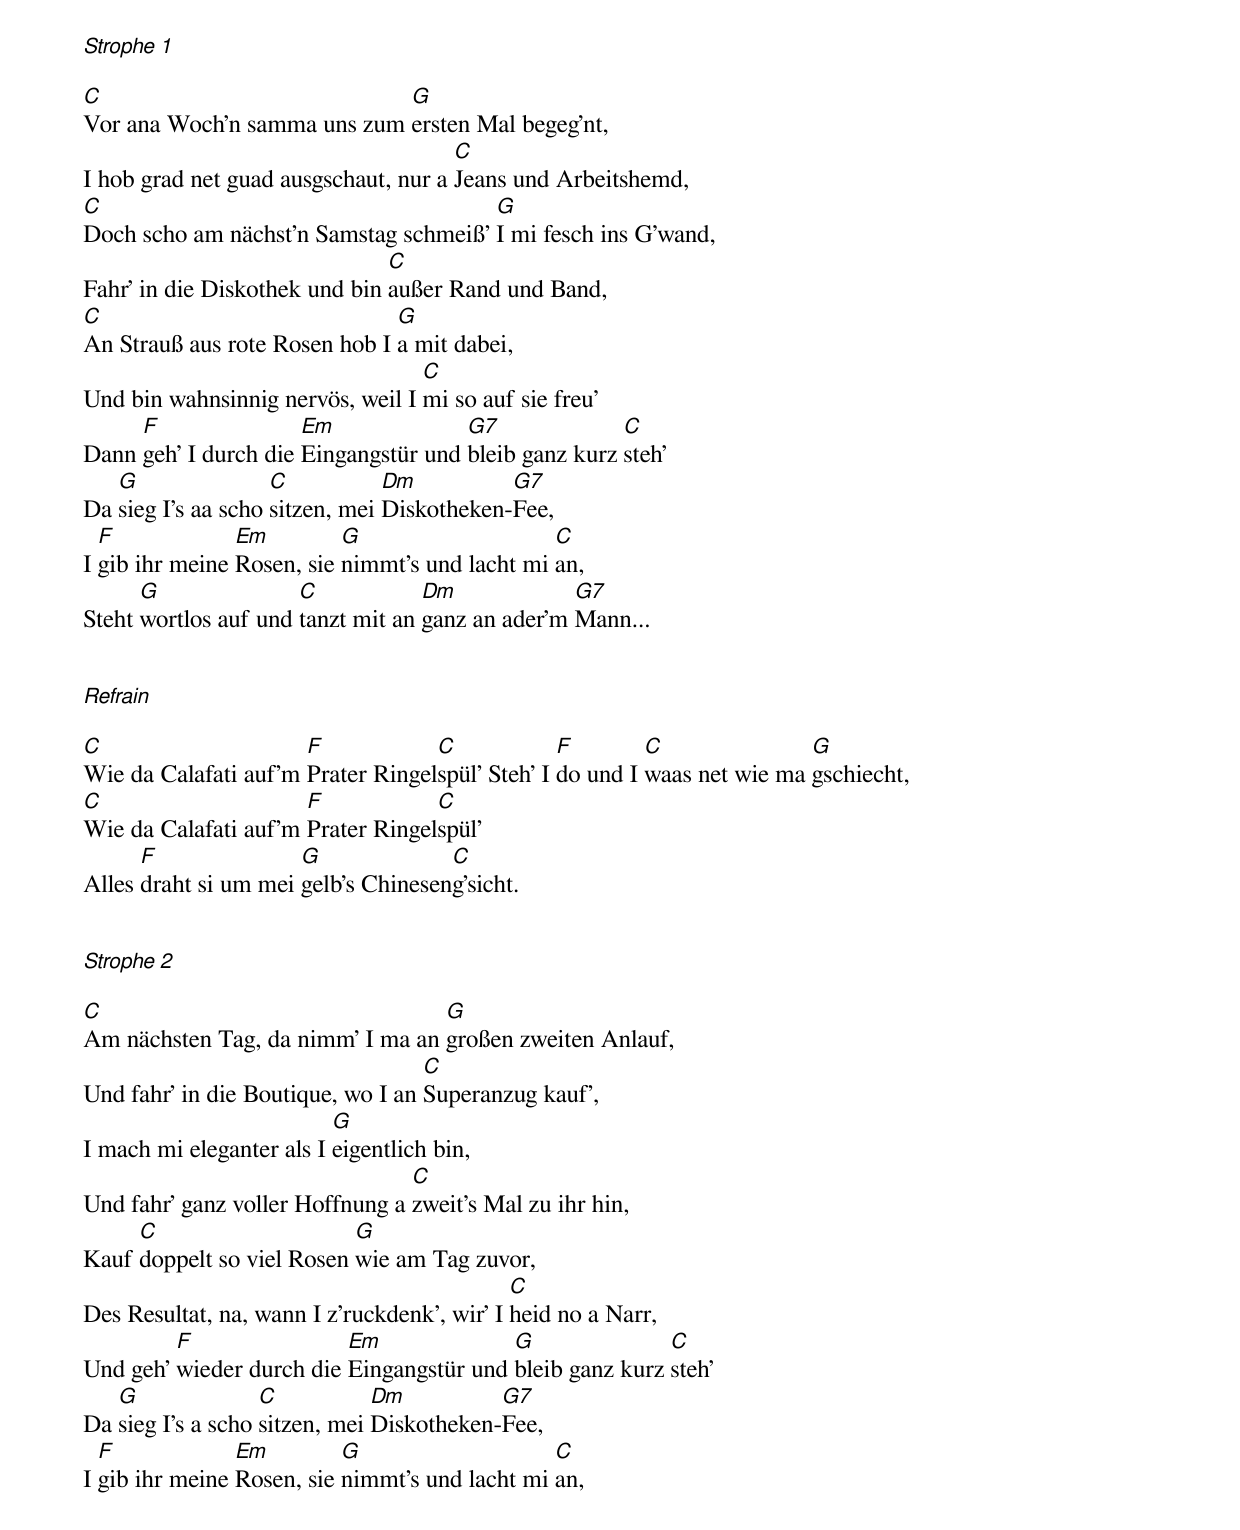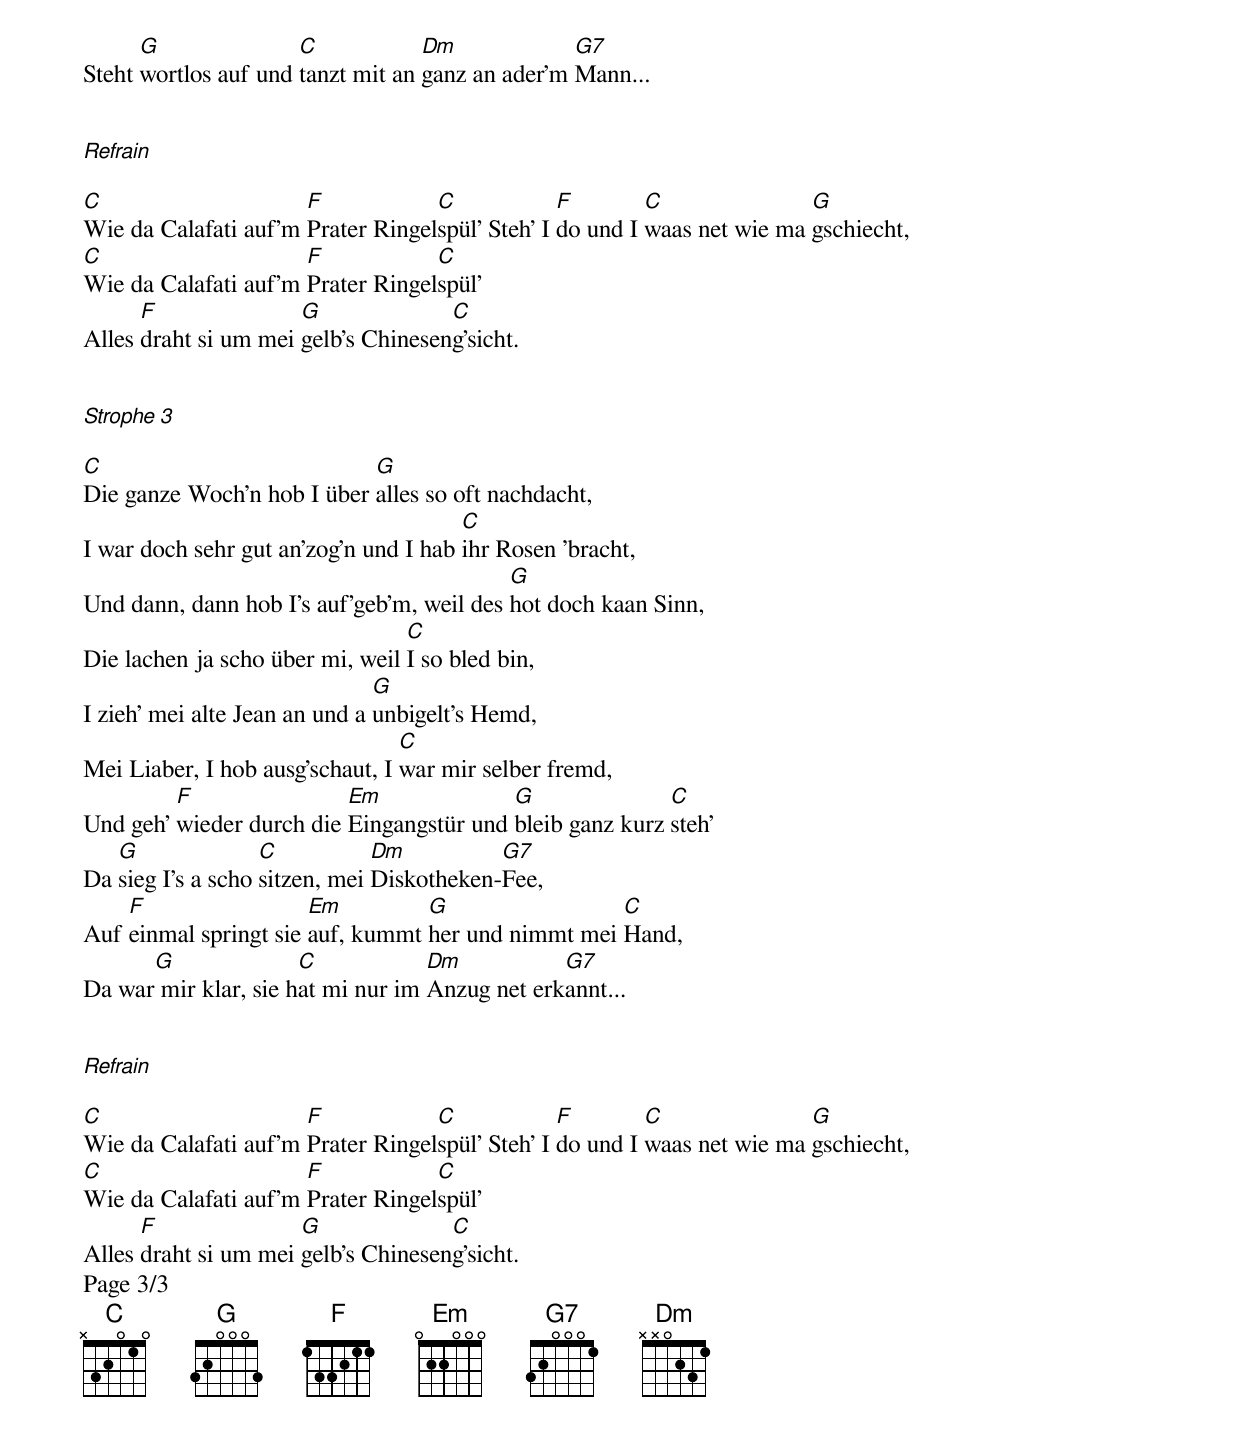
[Strophe 1]

[C]Vor ana Woch'n samma uns zum [G]ersten Mal begeg'nt,
I hob grad net guad ausgschaut, nur a [C]Jeans und Arbeitshemd,
[C]Doch scho am nächst'n Samstag schmeiß' [G]I mi fesch ins G'wand,
Fahr' in die Diskothek und bin [C]außer Rand und Band,
[C]An Strauß aus rote Rosen hob I [G]a mit dabei,
Und bin wahnsinnig nervös, weil I [C]mi so auf sie freu'
Dann [F]geh' I durch die [Em]Eingangstür und [G7]bleib ganz kurz [C]steh'
Da [G]sieg I's aa scho [C]sitzen, mei [Dm]Diskotheken-[G7]Fee,
I [F]gib ihr meine [Em]Rosen, sie [G]nimmt's und lacht mi [C]an,
Steht [G]wortlos auf und [C]tanzt mit an [Dm]ganz an ader'm [G7]Mann...


[Refrain]

[C]Wie da Calafati auf'm [F]Prater Ringel[C]spül' Steh' I [F]do und I [C]waas net wie ma [G]gschiecht,
[C]Wie da Calafati auf'm [F]Prater Ringel[C]spül'
Alles [F]draht si um mei [G]gelb's Chinesen[C]g'sicht.


[Strophe 2]

[C]Am nächsten Tag, da nimm' I ma an [G]großen zweiten Anlauf,
Und fahr' in die Boutique, wo I an [C]Superanzug kauf',
I mach mi eleganter als I [G]eigentlich bin,
Und fahr' ganz voller Hoffnung a [C]zweit's Mal zu ihr hin,
Kauf [C]doppelt so viel Rosen [G]wie am Tag zuvor,
Des Resultat, na, wann I z'ruckdenk', wir' I [C]heid no a Narr,
Und geh' [F]wieder durch die [Em]Eingangstür und [G]bleib ganz kurz [C]steh'
Da [G]sieg I's a scho [C]sitzen, mei [Dm]Diskotheken-[G7]Fee,
I [F]gib ihr meine [Em]Rosen, sie [G]nimmt's und lacht mi [C]an,
Steht [G]wortlos auf und [C]tanzt mit an [Dm]ganz an ader'm [G7]Mann...


[Refrain]

[C]Wie da Calafati auf'm [F]Prater Ringel[C]spül' Steh' I [F]do und I [C]waas net wie ma [G]gschiecht,
[C]Wie da Calafati auf'm [F]Prater Ringel[C]spül'
Alles [F]draht si um mei [G]gelb's Chinesen[C]g'sicht.


[Strophe 3]

[C]Die ganze Woch'n hob I über [G]alles so oft nachdacht,
I war doch sehr gut an'zog'n und I hab [C]ihr Rosen 'bracht,
Und dann, dann hob I's auf'geb'm, weil des [G]hot doch kaan Sinn,
Die lachen ja scho über mi, weil [C]I so bled bin,
I zieh' mei alte Jean an und a [G]unbigelt's Hemd,
Mei Liaber, I hob ausg'schaut, I [C]war mir selber fremd,
Und geh' [F]wieder durch die [Em]Eingangstür und [G]bleib ganz kurz [C]steh'
Da [G]sieg I's a scho [C]sitzen, mei [Dm]Diskotheken-[G7]Fee,
Auf [F]einmal springt sie [Em]auf, kummt [G]her und nimmt mei [C]Hand,
Da war[G] mir klar, sie h[C]at mi nur im [Dm]Anzug net erk[G7]annt...


[Refrain]

[C]Wie da Calafati auf'm [F]Prater Ringel[C]spül' Steh' I [F]do und I [C]waas net wie ma [G]gschiecht,
[C]Wie da Calafati auf'm [F]Prater Ringel[C]spül'
Alles [F]draht si um mei [G]gelb's Chinesen[C]g'sicht.
Page 3/3
